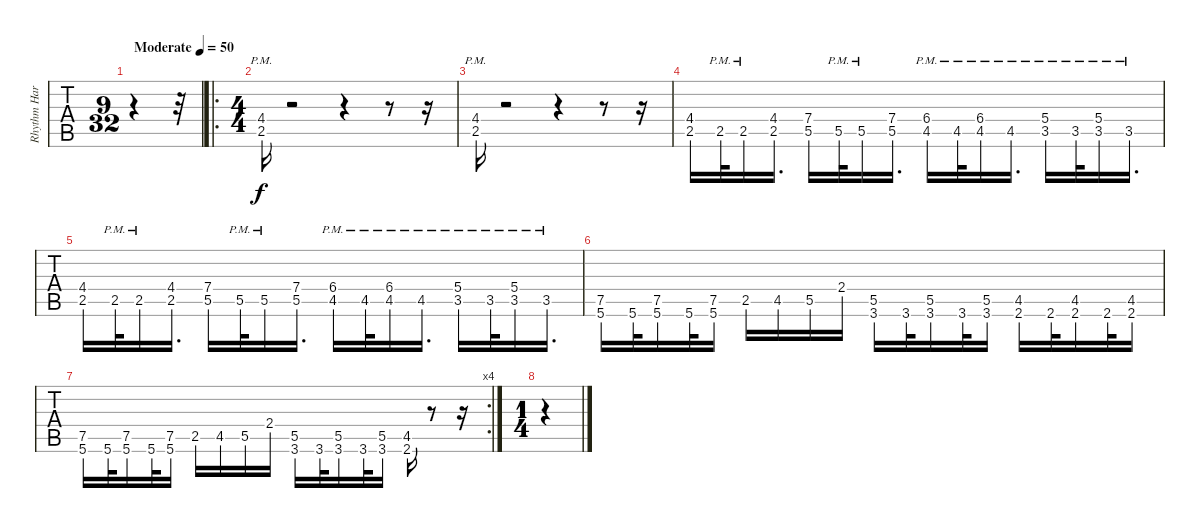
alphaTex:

\track ("Rhythm Hard" "Rhythm Har") {instrument distortionguitar}
\staff {tabs}
\tuning (E4 B3 G3 D3 A2 E2) {hide}
\ts (9 32)
\tempo (50 "Moderate")
\clef g2
\ks c
r.4{dy f instrument distortionguitar} r.32 |
\ro
\ts (4 4)
(4.4 2.5{pm}).16 r.2 r.4 r.8 r.16 |
(4.4{pm} 2.5{pm}).16 r.2 r.4 r.8 r.16 |
(4.4 2.5).16 2.5{pm}.32 2.5{pm}.16 (4.4 2.5).16{d} (7.4 5.5).16 5.5{pm}.32 5.5{pm}.16 (7.4 5.5).16{d} (6.4{pm} 4.5{pm}).16 4.5{pm}.32 (6.4{pm} 4.5{pm}).16 4.5{pm}.16{d} (5.4{pm} 3.5{pm}).16 3.5{pm}.32 (5.4{pm} 3.5{pm}).16 3.5{pm}.16{d} |
(4.4 2.5).16 2.5{pm}.32 2.5{pm}.16 (4.4 2.5).16{d} (7.4 5.5).16 5.5{pm}.32 5.5{pm}.16 (7.4 5.5).16{d} (6.4{pm} 4.5{pm}).16 4.5{pm}.32 (6.4{pm} 4.5{pm}).16 4.5{pm}.16{d} (5.4{pm} 3.5{pm}).16 3.5{pm}.32 (5.4{pm} 3.5{pm}).16 3.5{pm}.16{d} |
(7.5 5.6).16 5.6.32 (7.5 5.6).16 5.6.32 (7.5 5.6).16 2.5.16 4.5.16 5.5.16 2.4.16 (5.5 3.6).16 3.6.32 (5.5 3.6).16 3.6.32 (5.5 3.6).16 (4.5 2.6).16 2.6.32 (4.5 2.6).16 2.6.32 (4.5 2.6).16 |
\rc 4
(7.5 5.6).16 5.6.32 (7.5 5.6).16 5.6.32 (7.5 5.6).16 2.5.16 4.5.16 5.5.16 2.4.16 (5.5 3.6).16 3.6.32 (5.5 3.6).16 3.6.32 (5.5 3.6).16 (4.5 2.6).16 r.8 r.16 |
\ts (1 4)
